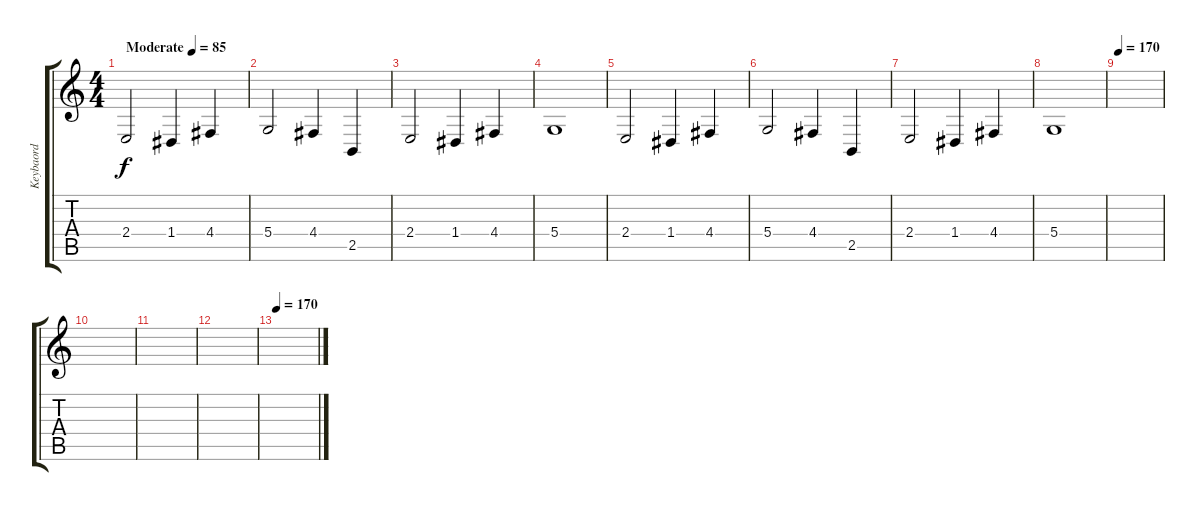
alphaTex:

\track ("Keybaord" "Keybaord") {instrument violin}
\staff {score tabs}
\tuning (E4 B3 G3 D3 A2 E2) {hide}
\ts (4 4)
\tempo (85 "Moderate")
\clef g2
\ks c
2.4.2{dy f instrument violin} 1.4.4 4.4.4 |
5.4.2 4.4.4 2.5.4 |
2.4.2 1.4.4 4.4.4 |
5.4.1 |
2.4.2 1.4.4 4.4.4 |
5.4.2 4.4.4 2.5.4 |
2.4.2 1.4.4 4.4.4 |
5.4.1 |
\tempo 170
|
|
|
|
\tempo 170
